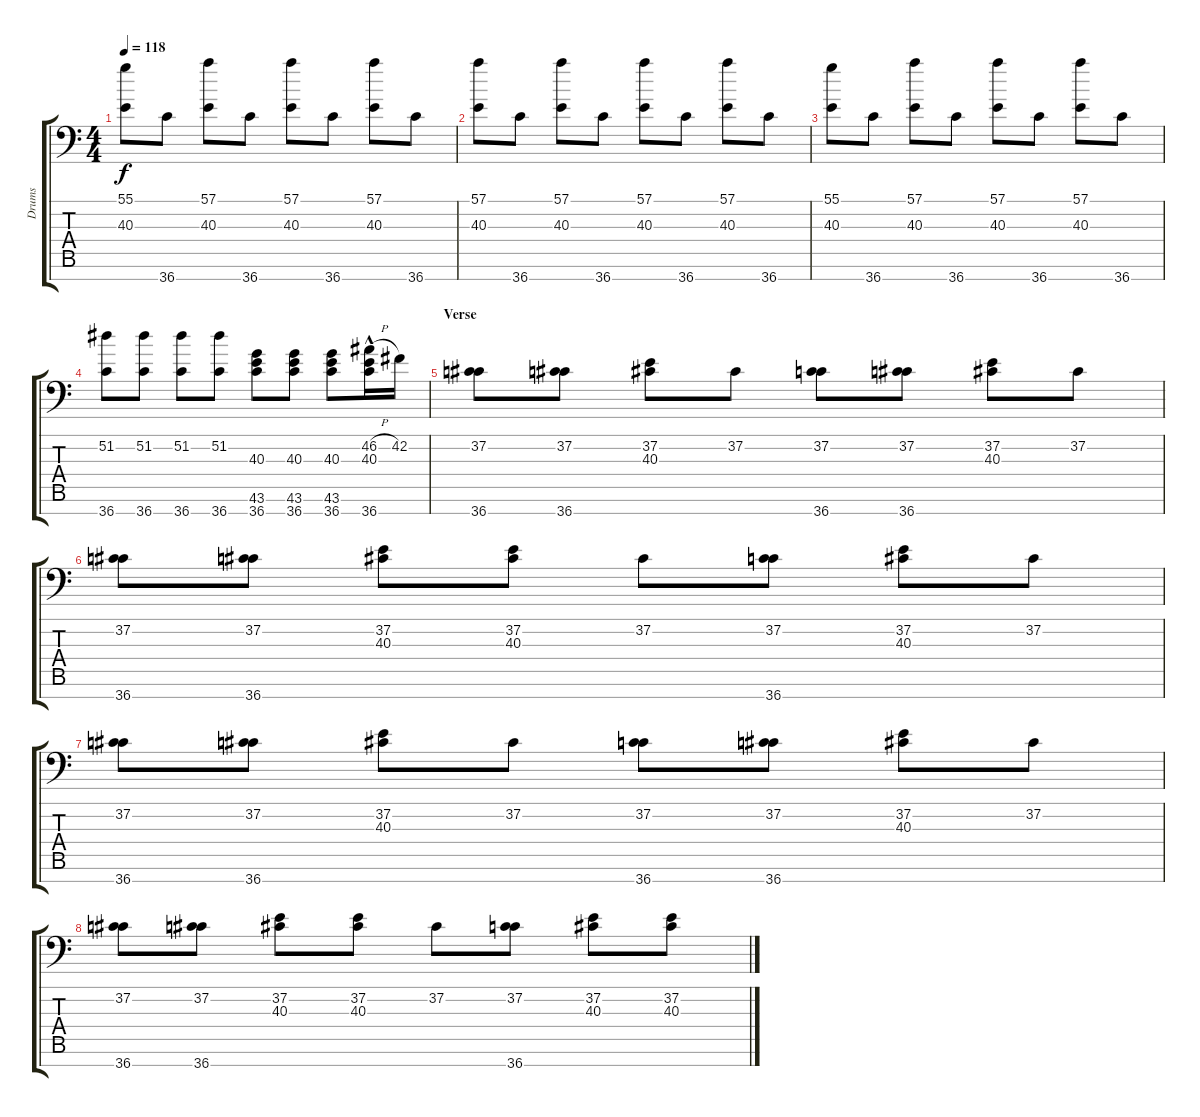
\track ("Drums" "Drums") {instrument acousticgrandpiano}
\staff {score tabs}
\tuning (C-1 C-1 C-1 C-1 C-1 C-1 C-1) {hide}
\ts (4 4)
\tempo 118
\clef f4
\ks c
(55.1 40.3).8{dy f} 36.7.8 (57.1 40.3).8 36.7.8 (57.1 40.3).8 36.7.8 (57.1 40.3).8 36.7.8 |
(57.1 40.3).8 36.7.8 (57.1 40.3).8 36.7.8 (57.1 40.3).8 36.7.8 (57.1 40.3).8 36.7.8 |
(55.1 40.3).8 36.7.8 (57.1 40.3).8 36.7.8 (57.1 40.3).8 36.7.8 (57.1 40.3).8 36.7.8 |
(51.2 36.7).8 (51.2 36.7).8 (51.2 36.7).8 (51.2 36.7).8 (40.3 43.6 36.7).8 (40.3 43.6 36.7).8 (40.3 43.6 36.7).8 (46.2{h hac} 40.3 36.7).16 42.2.16 |
\section ("" "Verse")
(37.2 36.7).8 (37.2 36.7).8 (37.2 40.3).8 37.2.8 (37.2 36.7).8 (37.2 36.7).8 (37.2 40.3).8 37.2.8 |
(37.2 36.7).8 (37.2 36.7).8 (37.2 40.3).8 (37.2 40.3).8 37.2.8 (37.2 36.7).8 (37.2 40.3).8 37.2.8 |
(37.2 36.7).8 (37.2 36.7).8 (37.2 40.3).8 37.2.8 (37.2 36.7).8 (37.2 36.7).8 (37.2 40.3).8 37.2.8 |
(37.2 36.7).8 (37.2 36.7).8 (37.2 40.3).8 (37.2 40.3).8 37.2.8 (37.2 36.7).8 (37.2 40.3).8 (37.2 40.3).8
